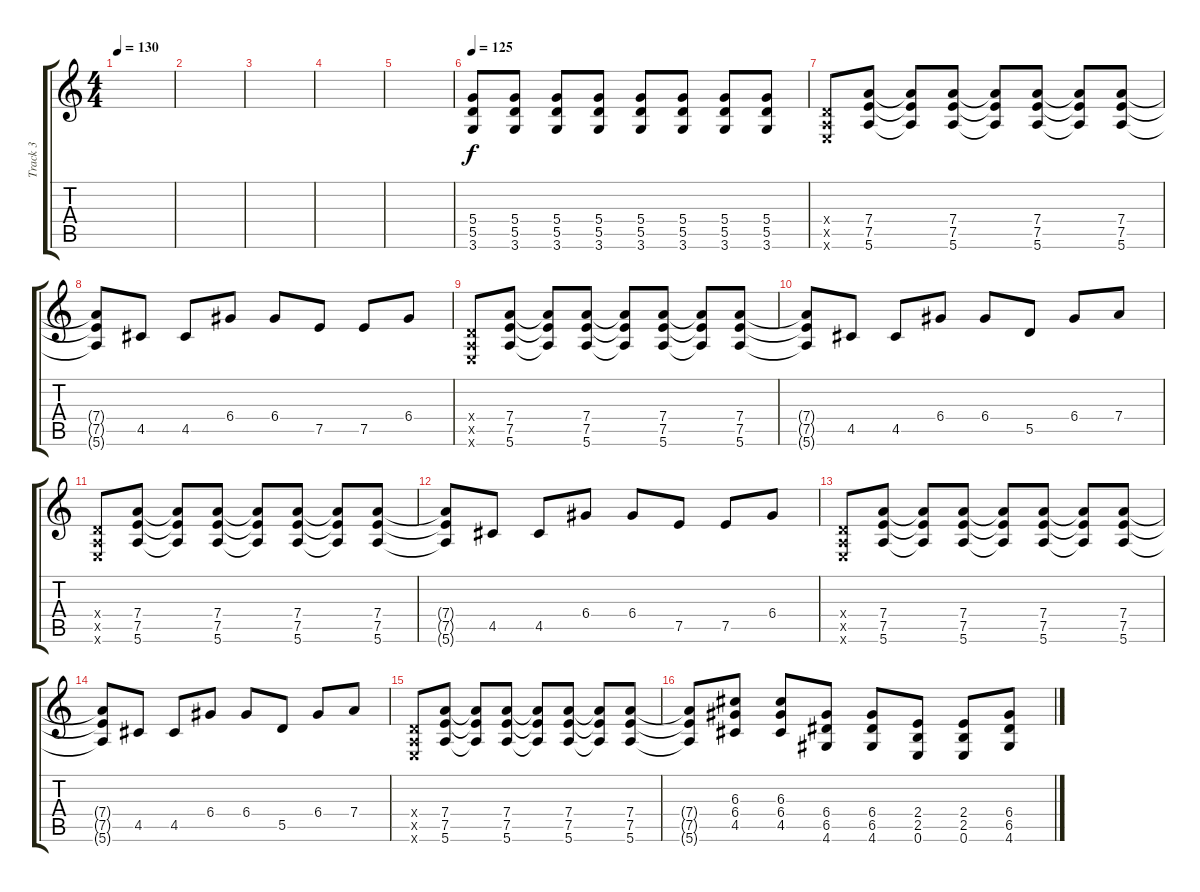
\track ("Track 3" "Track 3") {instrument distortionguitar}
\staff {score tabs}
\tuning (E4 B3 G3 D3 A2 E2) {hide}
\ts (4 4)
\tempo 130
\clef g2
\ks c
|
|
|
|
|
\tempo 125
(5.4 5.5 3.6).8 (5.4 5.5 3.6).8 (5.4 5.5 3.6).8 (5.4 5.5 3.6).8 (5.4 5.5 3.6).8 (5.4 5.5 3.6).8 (5.4 5.5 3.6).8 (5.4 5.5 3.6).8 |
(0.4{x} 0.5{x} 0.6{x}).8 (7.4 7.5 5.6).8 (7.4{t} 7.5{t} 5.6{t}).8 (7.4 7.5 5.6).8 (7.4{t} 7.5{t} 5.6{t}).8 (7.4 7.5 5.6).8 (7.4{t} 7.5{t} 5.6{t}).8 (7.4 7.5 5.6).8 |
(7.4{t} 7.5{t} 5.6{t}).8 4.5.8 4.5.8 6.4.8 6.4.8 7.5.8 7.5.8 6.4.8 |
(0.4{x} 0.5{x} 0.6{x}).8 (7.4 7.5 5.6).8 (7.4{t} 7.5{t} 5.6{t}).8 (7.4 7.5 5.6).8 (7.4{t} 7.5{t} 5.6{t}).8 (7.4 7.5 5.6).8 (7.4{t} 7.5{t} 5.6{t}).8 (7.4 7.5 5.6).8 |
(7.4{t} 7.5{t} 5.6{t}).8 4.5.8 4.5.8 6.4.8 6.4.8 5.5.8 6.4.8 7.4.8 |
(0.4{x} 0.5{x} 0.6{x}).8 (7.4 7.5 5.6).8 (7.4{t} 7.5{t} 5.6{t}).8 (7.4 7.5 5.6).8 (7.4{t} 7.5{t} 5.6{t}).8 (7.4 7.5 5.6).8 (7.4{t} 7.5{t} 5.6{t}).8 (7.4 7.5 5.6).8 |
(7.4{t} 7.5{t} 5.6{t}).8 4.5.8 4.5.8 6.4.8 6.4.8 7.5.8 7.5.8 6.4.8 |
(0.4{x} 0.5{x} 0.6{x}).8 (7.4 7.5 5.6).8 (7.4{t} 7.5{t} 5.6{t}).8 (7.4 7.5 5.6).8 (7.4{t} 7.5{t} 5.6{t}).8 (7.4 7.5 5.6).8 (7.4{t} 7.5{t} 5.6{t}).8 (7.4 7.5 5.6).8 |
(7.4{t} 7.5{t} 5.6{t}).8 4.5.8 4.5.8 6.4.8 6.4.8 5.5.8 6.4.8 7.4.8 |
(0.4{x} 0.5{x} 0.6{x}).8 (7.4 7.5 5.6).8 (7.4{t} 7.5{t} 5.6{t}).8 (7.4 7.5 5.6).8 (7.4{t} 7.5{t} 5.6{t}).8 (7.4 7.5 5.6).8 (7.4{t} 7.5{t} 5.6{t}).8 (7.4 7.5 5.6).8 |
(7.4{t} 7.5{t} 5.6{t}).8 (6.3 6.4 4.5).8 (6.3 6.4 4.5).8 (6.4 6.5 4.6).8 (6.4 6.5 4.6).8 (2.4 2.5 0.6).8 (2.4 2.5 0.6).8 (6.4 6.5 4.6).8
